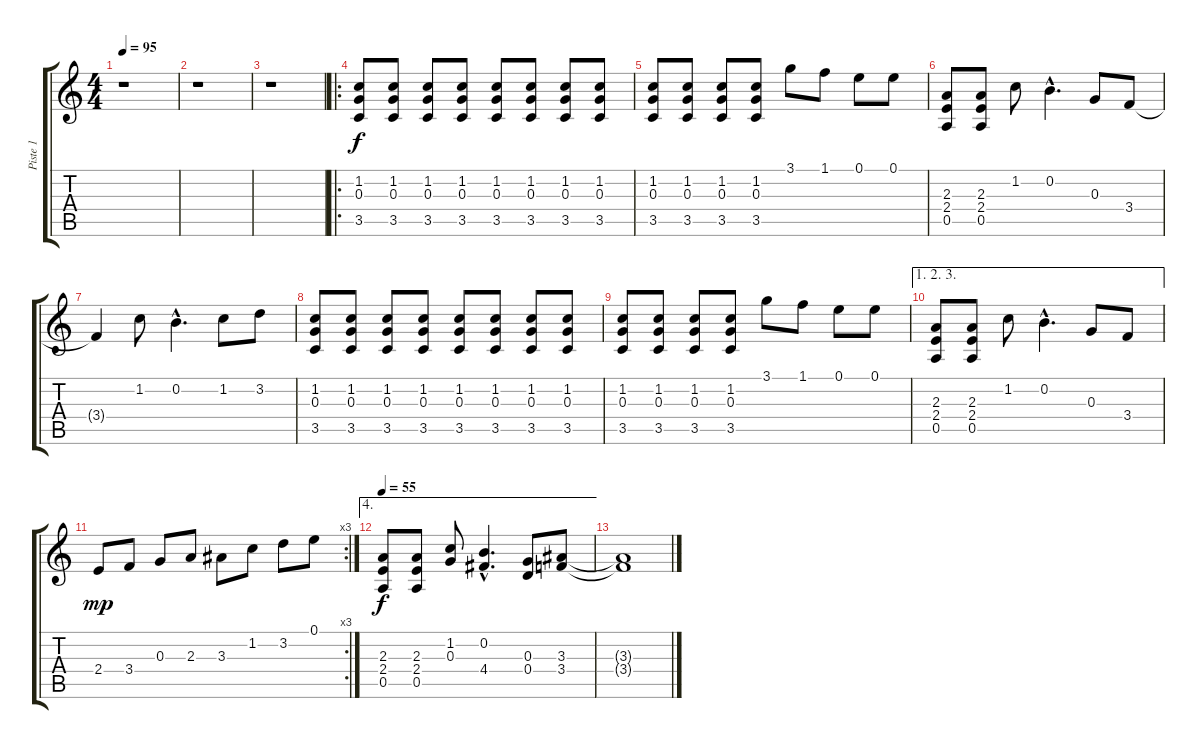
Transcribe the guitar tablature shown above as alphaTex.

\track ("Piste 1" "Piste 1") {instrument acousticguitarsteel}
\staff {score tabs}
\tuning (E4 B3 G3 D3 A2 E2) {hide}
\ts (4 4)
\tempo 95
\clef g2
\ks c
r.1{dy f} |
r.1 |
r.1 |
\ro
(1.2 0.3 3.5).8{volume 12 instrument distortionguitar} (1.2 0.3 3.5).8 (1.2 0.3 3.5).8 (1.2 0.3 3.5).8 (1.2 0.3 3.5).8 (1.2 0.3 3.5).8 (1.2 0.3 3.5).8 (1.2 0.3 3.5).8 |
(1.2 0.3 3.5).8 (1.2 0.3 3.5).8 (1.2 0.3 3.5).8 (1.2 0.3 3.5).8 3.1.8{volume 15} 1.1.8 0.1.8 0.1.8 |
(2.3 2.4 0.5).8 (2.3 2.4 0.5).8 1.2.8 0.2{hac}.4{d} 0.3.8 3.4.8 |
3.4{t}.4 1.2.8 0.2{hac}.4{d} 1.2.8 3.2.8 |
(1.2 0.3 3.5).8{volume 12 instrument distortionguitar} (1.2 0.3 3.5).8 (1.2 0.3 3.5).8 (1.2 0.3 3.5).8 (1.2 0.3 3.5).8 (1.2 0.3 3.5).8 (1.2 0.3 3.5).8 (1.2 0.3 3.5).8 |
(1.2 0.3 3.5).8 (1.2 0.3 3.5).8 (1.2 0.3 3.5).8 (1.2 0.3 3.5).8 3.1.8{volume 15} 1.1.8 0.1.8 0.1.8 |
\ae (1 2 3)
(2.3 2.4 0.5).8 (2.3 2.4 0.5).8 1.2.8 0.2{hac}.4{d} 0.3.8 3.4.8 |
\rc 3
2.4.8{dy mp} 3.4.8 0.3.8 2.3.8 3.3.8 1.2.8 3.2.8 0.1.8 |
\ae 4
\tempo 55
(2.3 2.4 0.5).8{dy f instrument distortionguitar} (2.3 2.4 0.5).8 (1.2 0.3).8 (0.2{hac} 4.4{hac}).4{d} (0.3 0.4).8 (3.3 3.4).8 |
(3.3{t} 3.4{t}).1
